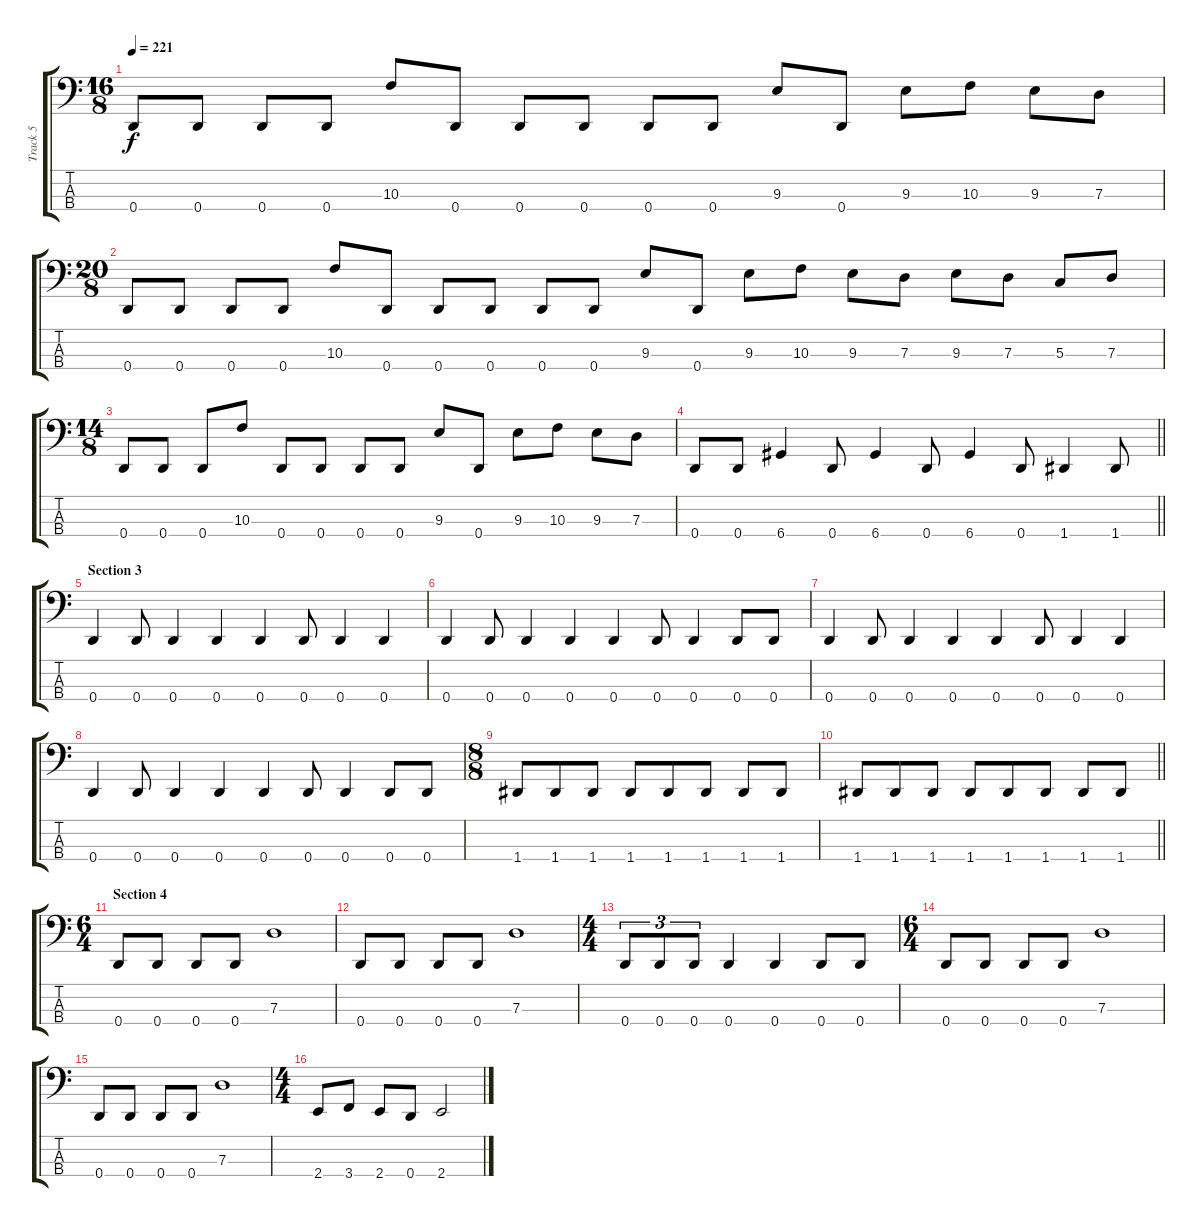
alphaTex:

\track ("Track 5" "Track 5") {instrument electricbassfinger}
\staff {score tabs}
\tuning (F2 C2 G1 D1) {hide}
\ts (16 8)
\tempo 221
\clef f4
\ks c
0.4.8{dy f} 0.4.8 0.4.8 0.4.8 10.3.8 0.4.8 0.4.8 0.4.8 0.4.8 0.4.8 9.3.8 0.4.8 9.3.8 10.3.8 9.3.8 7.3.8 |
\ts (20 8)
0.4.8 0.4.8 0.4.8 0.4.8 10.3.8 0.4.8 0.4.8 0.4.8 0.4.8 0.4.8 9.3.8 0.4.8 9.3.8 10.3.8 9.3.8 7.3.8 9.3.8 7.3.8 5.3.8 7.3.8 |
\ts (14 8)
0.4.8 0.4.8 0.4.8 10.3.8 0.4.8 0.4.8 0.4.8 0.4.8 9.3.8 0.4.8 9.3.8 10.3.8 9.3.8 7.3.8 |
\barLineRight lightlight
0.4.8 0.4.8 6.4.4 0.4.8 6.4.4 0.4.8 6.4.4 0.4.8 1.4.4 1.4.8 |
\section ("" "Section 3")
0.4.4 0.4.8 0.4.4 0.4.4 0.4.4 0.4.8 0.4.4 0.4.4 |
0.4.4 0.4.8 0.4.4 0.4.4 0.4.4 0.4.8 0.4.4 0.4.8 0.4.8 |
0.4.4 0.4.8 0.4.4 0.4.4 0.4.4 0.4.8 0.4.4 0.4.4 |
0.4.4 0.4.8 0.4.4 0.4.4 0.4.4 0.4.8 0.4.4 0.4.8 0.4.8 |
\ts (8 8)
1.4.8 1.4.8 1.4.8 1.4.8 1.4.8 1.4.8 1.4.8 1.4.8 |
\barLineRight lightlight
1.4.8 1.4.8 1.4.8 1.4.8 1.4.8 1.4.8 1.4.8 1.4.8 |
\ts (6 4)
\section ("" "Section 4")
0.4.8 0.4.8 0.4.8 0.4.8 7.3.1 |
0.4.8 0.4.8 0.4.8 0.4.8 7.3.1 |
\ts (4 4)
0.4.8{tu (3 2)} 0.4.8{tu (3 2)} 0.4.8{tu (3 2)} 0.4.4 0.4.4 0.4.8 0.4.8 |
\ts (6 4)
0.4.8 0.4.8 0.4.8 0.4.8 7.3.1 |
0.4.8 0.4.8 0.4.8 0.4.8 7.3.1 |
\ts (4 4)
2.4.8 3.4.8 2.4.8 0.4.8 2.4.2
